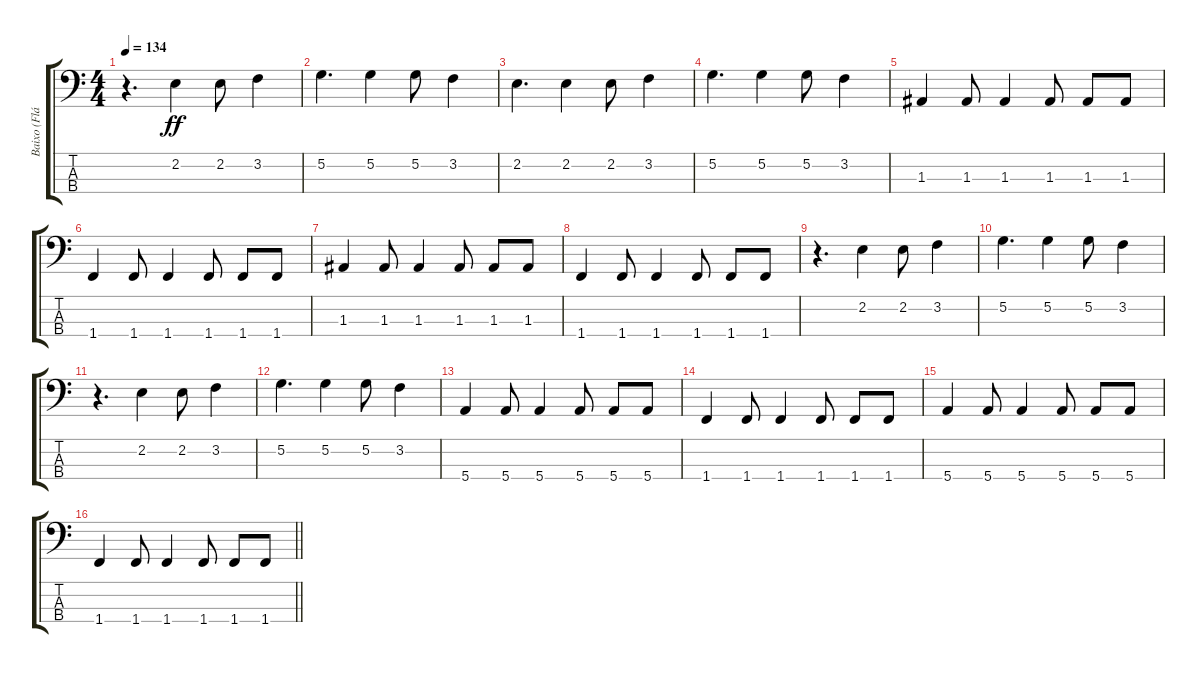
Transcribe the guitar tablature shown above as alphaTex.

\track ("Baixo (Flávio Lemos)" "Baixo (Flá") {instrument electricbassfinger bank 127}
\staff {score tabs}
\tuning (G2 D2 A1 E1) {hide}
\ts (4 4)
\tempo 134
\clef f4
\ks c
r.4{d dy ff} 2.2.4 2.2.8 3.2.4 |
5.2.4{d} 5.2.4 5.2.8 3.2.4 |
2.2.4{d} 2.2.4 2.2.8 3.2.4 |
5.2.4{d} 5.2.4 5.2.8 3.2.4 |
1.3.4 1.3.8 1.3.4 1.3.8 1.3.8 1.3.8 |
1.4.4 1.4.8 1.4.4 1.4.8 1.4.8 1.4.8 |
1.3.4 1.3.8 1.3.4 1.3.8 1.3.8 1.3.8 |
1.4.4 1.4.8 1.4.4 1.4.8 1.4.8 1.4.8 |
r.4{d} 2.2.4 2.2.8 3.2.4 |
5.2.4{d} 5.2.4 5.2.8 3.2.4 |
r.4{d} 2.2.4 2.2.8 3.2.4 |
5.2.4{d} 5.2.4 5.2.8 3.2.4 |
5.4.4 5.4.8 5.4.4 5.4.8 5.4.8 5.4.8 |
1.4.4 1.4.8 1.4.4 1.4.8 1.4.8 1.4.8 |
5.4.4 5.4.8 5.4.4 5.4.8 5.4.8 5.4.8 |
\barLineRight lightlight
1.4.4 1.4.8 1.4.4 1.4.8 1.4.8 1.4.8
